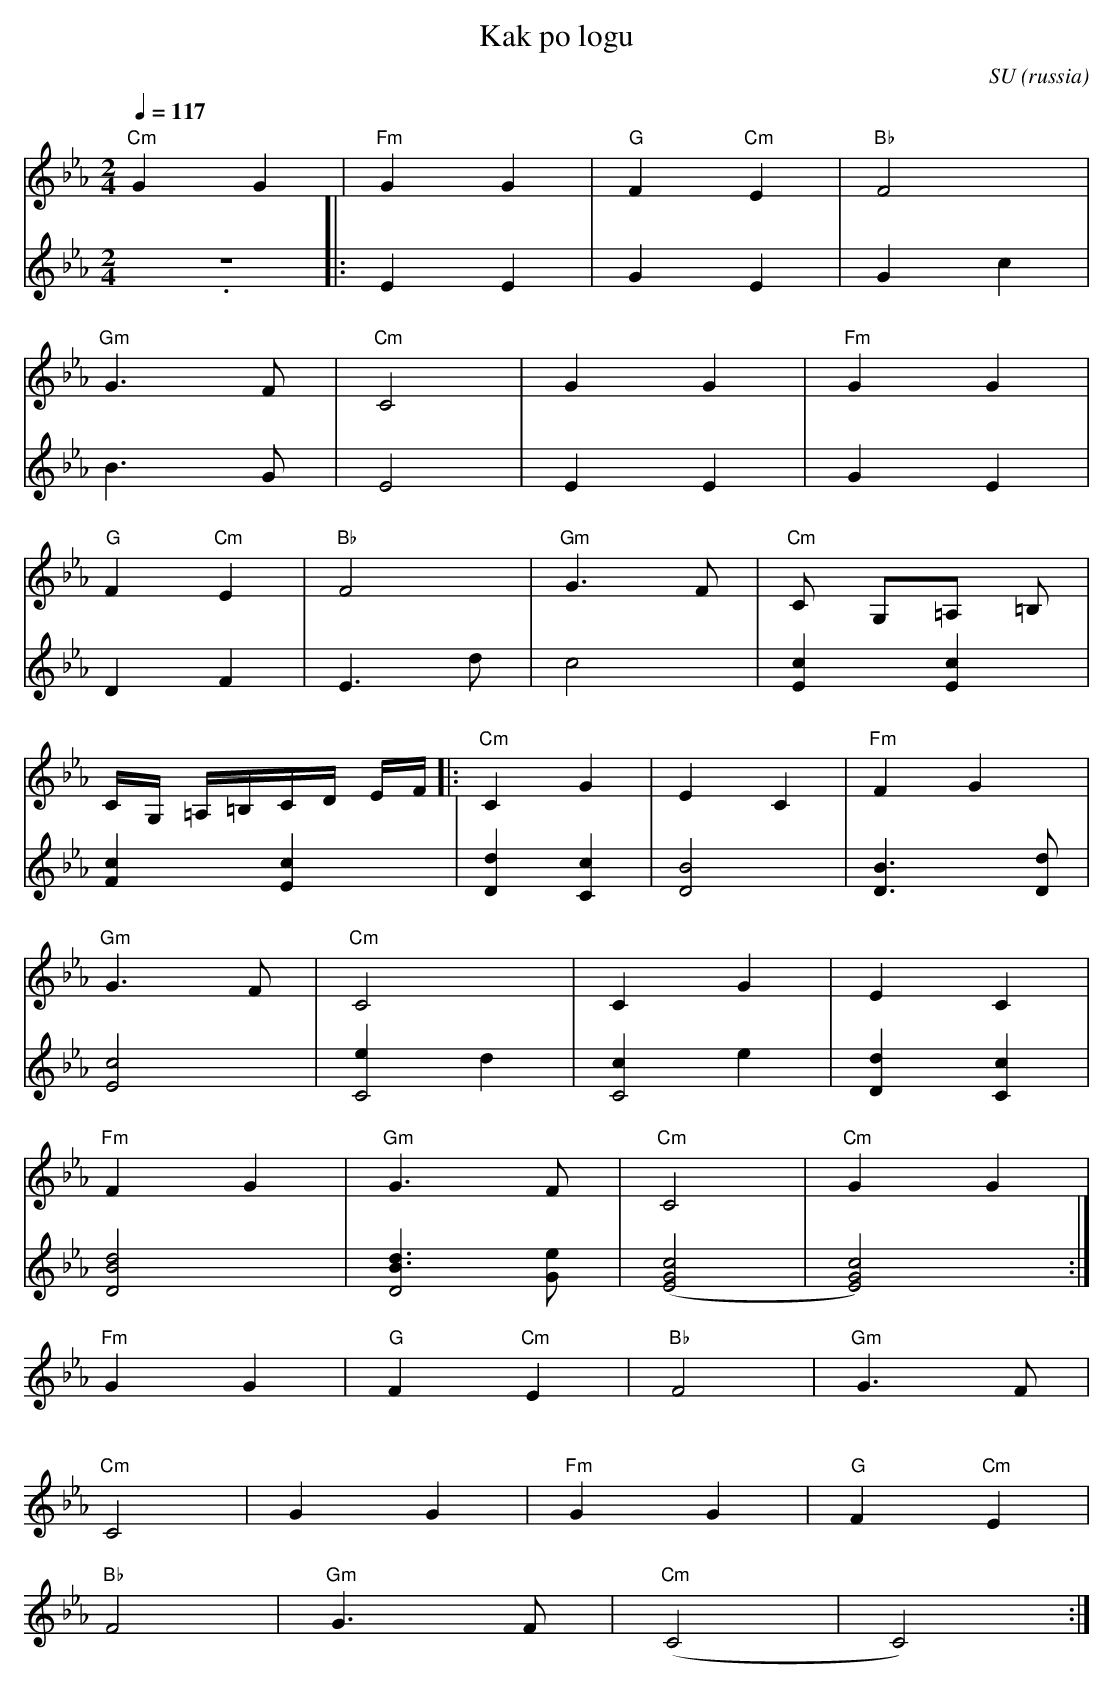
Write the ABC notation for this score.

X:1
T:Kak po logu
O:russia
C:SU
M:2/4
L:1/8
Q:1/4=117
K:Cm
V:1
"Cm" G2 G2 |"Fm" G2 G2 |"G" F2 "Cm" E2 |"Bb" F4 |
"Gm" G3 F|"Cm" C4 |G2 G2 |"Fm" G2 G2 |
"G" F2 "Cm" E2 |"Bb" F4 |"Gm" G3 F|"Cm" C G,=A, =B,|
C/G,/ =A,/=B,/C/D/ E/F/  |:"Cm" C2 G2 |E2 C2 |"Fm" F2 G2 |
"Gm" G3 F|"Cm" C4 |C2 G2 |E2 C2 |
"Fm" F2 G2 |"Gm" G3 F|"Cm" C4 |"Cm" G2 G2 |
"Fm" G2 G2 |"G" F2 "Cm" E2 |"Bb" F4 |"Gm" G3 F|
"Cm" C4 |G2 G2 |"Fm" G2 G2 |"G" F2 "Cm" E2 |
"Bb" F4 |"Gm" G3 F|"Cm" (C4 |C4) :|
V:2          %2e stem
.z4  |:E2 E2 |G2 E2 |G2 c2 |
B3 G|E4 |E2 E2 |G2 E2 |
D2 F2 |E3 d|c4 |[E2c2][E2c2]|
[F2c2][E2c2]|[D2d2][C2c2]|[D4B4]|[B3D3][dD]|
[c4E4]|[e2C4]d2 |[c2C4]e2 |[d2D2][c2C2]|
[B4D4 d4]|[B3d3 D4][Ge]|[(E4G4 c4]|[E4)G4 c4]:|
